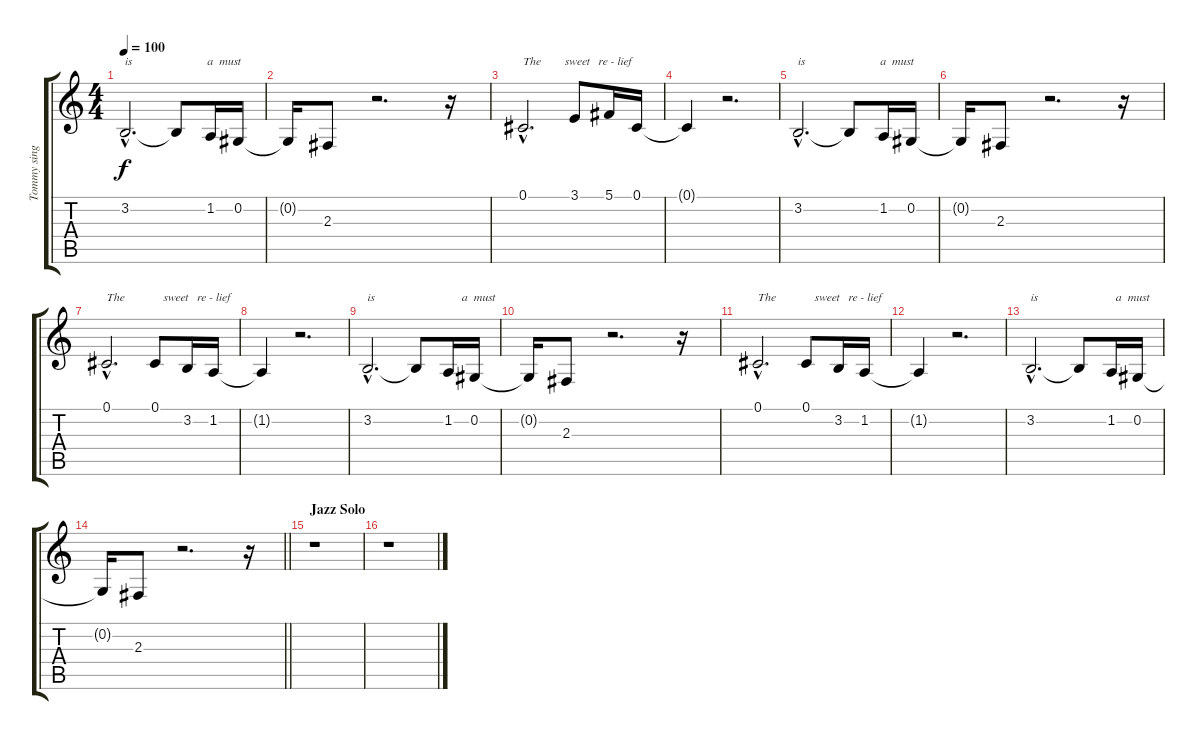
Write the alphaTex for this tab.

\track ("Tommy singing" "Tommy sing") {instrument tenorsax}
\staff {score tabs}
\tuning (Db4 Ab3 E3 B2 Gb2 Db2) {hide}
\ts (4 4)
\tempo 100
\clef g2
\ks c
3.2{hac}.2{d txt "is                         a  must" dy f} 3.2{t}.8 1.2.16 0.2.16 |
0.2{t}.16 2.3.8 r.2{d} r.16 |
0.1{hac}.2{d txt "The        sweet   re - lief"} 3.1.8 5.1.16 0.1.16 |
0.1{t}.4 r.2{d} |
3.2{hac}.2{d txt "is                         a  must"} 3.2{t}.8 1.2.16 0.2.16 |
0.2{t}.16 2.3.8 r.2{d} r.16 |
0.1{hac}.2{d txt "The             sweet   re - lief"} 0.1.8 3.2.16 1.2.16 |
1.2{t}.4 r.2{d} |
3.2{hac}.2{d txt "is                             a  must"} 3.2{t}.8 1.2.16 0.2.16 |
0.2{t}.16 2.3.8 r.2{d} r.16 |
0.1{hac}.2{d txt "The             sweet   re - lief"} 0.1.8 3.2.16 1.2.16 |
1.2{t}.4 r.2{d} |
3.2{hac}.2{d txt "is                          a  must"} 3.2{t}.8 1.2.16 0.2.16 |
\barLineRight lightlight
0.2{t}.16 2.3.8 r.2{d} r.16 |
\section ("" "Jazz Solo")
r.1 |
r.1
